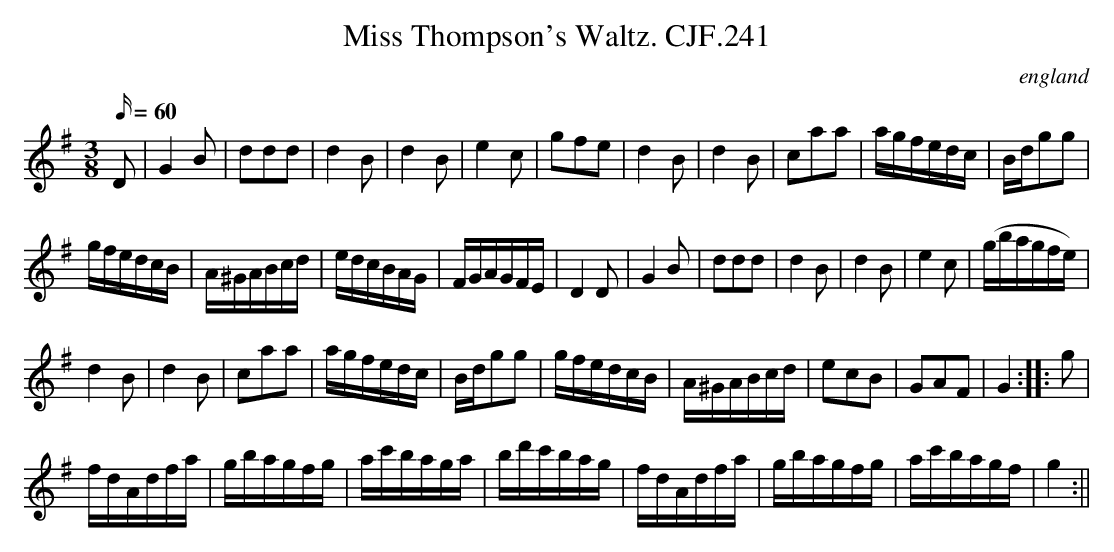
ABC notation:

X:1
T:Miss Thompson's Waltz. CJF.241
O:england
M:3/8
L:1/16
Q:60
K:G
D2|G4B2|d2d2d2|d4B2|d4B2|e4c2|g2f2e2|d4B2|d4B2|c2a2a2|agfedc|Bdg2g2|
gfedcB|A^GABcd|edcBAG|FGAGFE|D4D2|G4B2|d2d2d2|d4B2|d4B2|e4c2|(gbagfe)|
d4B2|d4B2|c2a2a2|agfedc|Bdg2g2|gfedcB|A^GABcd|e2c2B2|G2A2F2|G4:||:g2|
fdAdfa|gbagfg|ac'baga|bd'c'bag|fdAdfa|gbagfg|ac'bagf|g4:||
